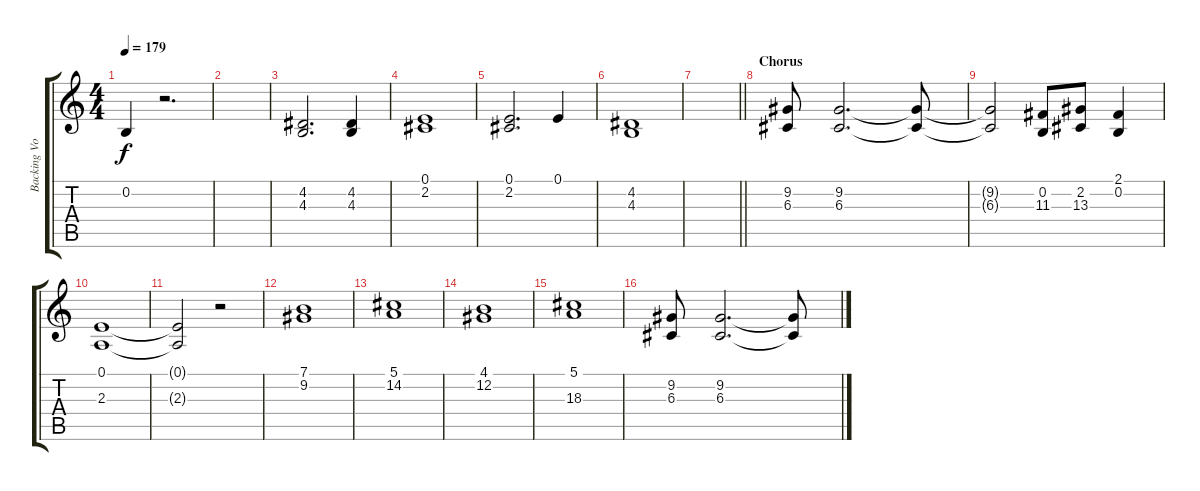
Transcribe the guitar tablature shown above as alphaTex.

\track ("Backing Vocal" "Backing Vo") {instrument lead6voice}
\staff {score tabs}
\tuning (E4 B3 G3 D3 A2 E2) {hide}
\ts (4 4)
\tempo 179
\clef g2
\ks c
0.2{t}.4{dy f} r.2{d} |
|
(4.2 4.3).2{d} (4.2 4.3).4 |
(0.1 2.2).1 |
(0.1 2.2).2{d} 0.1.4 |
(4.2 4.3).1 |
\barLineRight lightlight
|
\section ("" "Chorus")
(9.2 6.3).8 (9.2 6.3).2{d} (9.2{t} 6.3{t}).8 |
(9.2{t} 6.3{t}).2 (0.2 11.3).8 (2.2 13.3).8 (2.1 0.2).4 |
(0.1 2.3).1 |
(0.1{t} 2.3{t}).2 r.2 |
(7.1 9.2).1{volume 11} |
(5.1 14.2).1 |
(4.1 12.2).1 |
(5.1 18.3).1 |
(9.2 6.3).8{volume 15} (9.2 6.3).2{d} (9.2{t} 6.3{t}).8
